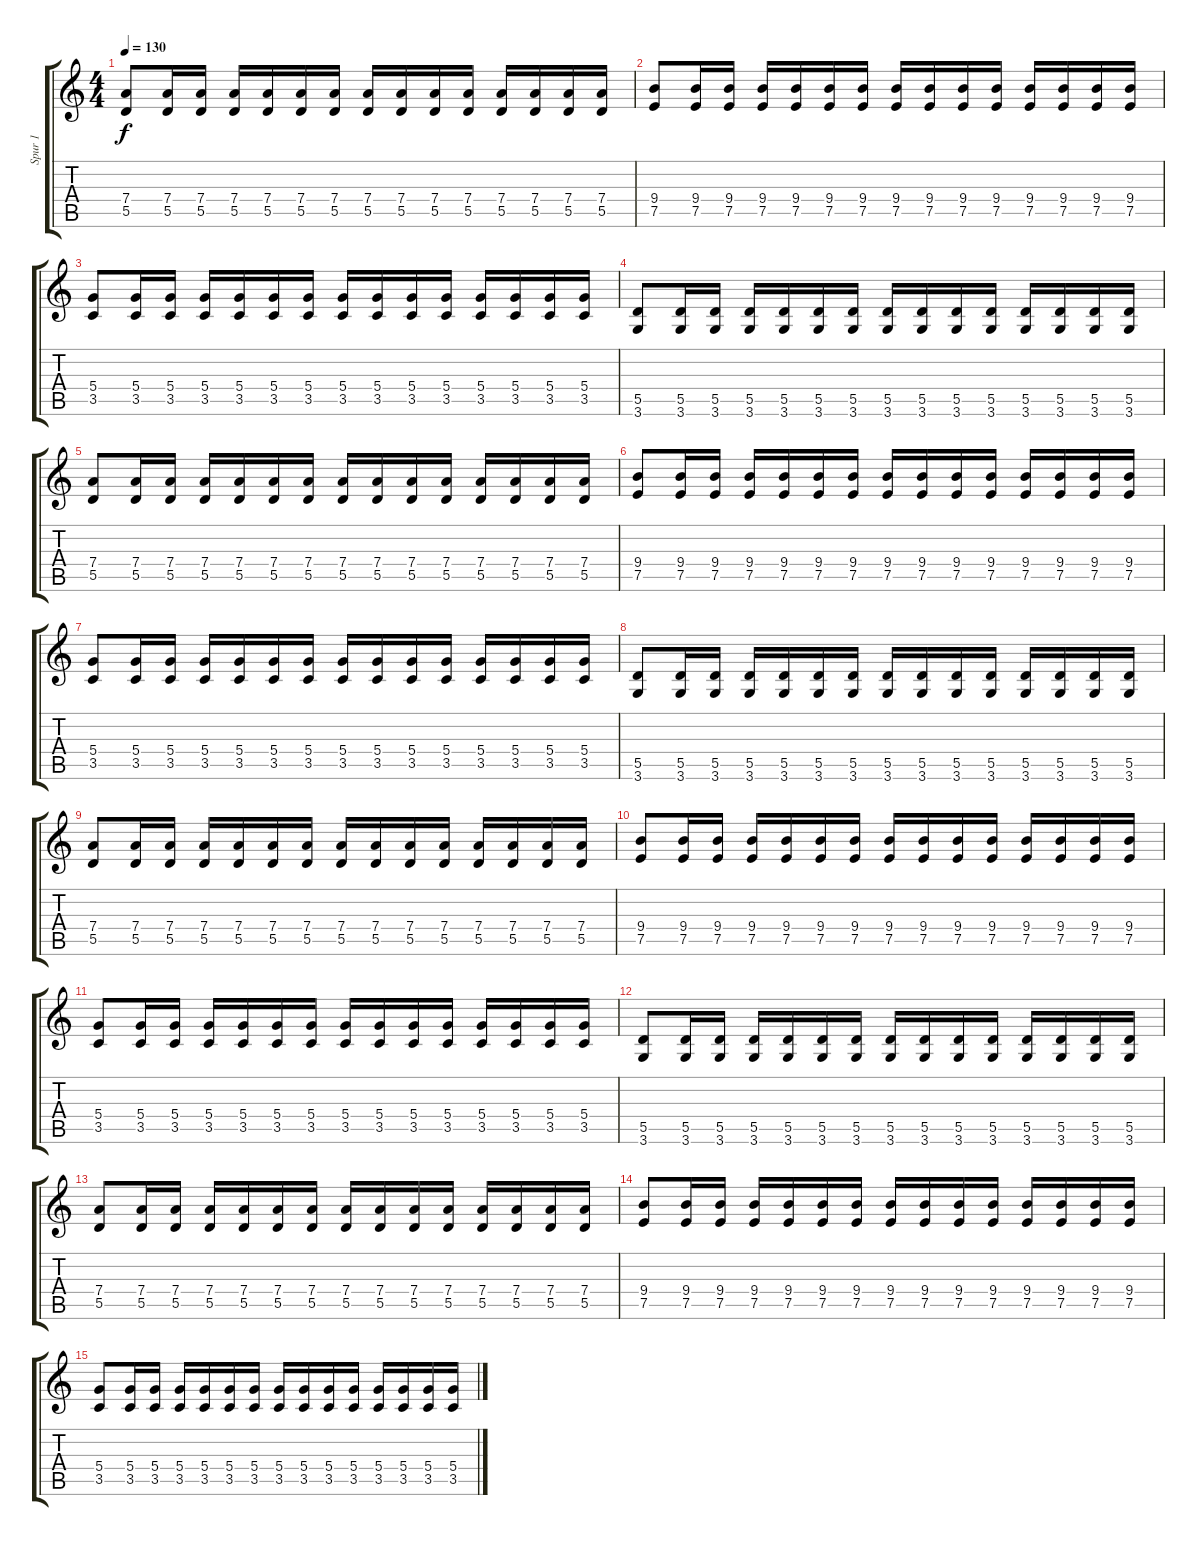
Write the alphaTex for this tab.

\track ("Spur 1" "Spur 1") {instrument distortionguitar}
\staff {score tabs}
\tuning (E4 B3 G3 D3 A2 E2) {hide}
\ts (4 4)
\tempo 130
\clef g2
\ks c
(7.4 5.5).8{dy f} (7.4 5.5).16 (7.4 5.5).16 (7.4 5.5).16 (7.4 5.5).16 (7.4 5.5).16 (7.4 5.5).16 (7.4 5.5).16 (7.4 5.5).16 (7.4 5.5).16 (7.4 5.5).16 (7.4 5.5).16 (7.4 5.5).16 (7.4 5.5).16 (7.4 5.5).16 |
(9.4 7.5).8 (9.4 7.5).16 (9.4 7.5).16 (9.4 7.5).16 (9.4 7.5).16 (9.4 7.5).16 (9.4 7.5).16 (9.4 7.5).16 (9.4 7.5).16 (9.4 7.5).16 (9.4 7.5).16 (9.4 7.5).16 (9.4 7.5).16 (9.4 7.5).16 (9.4 7.5).16 |
(5.4 3.5).8 (5.4 3.5).16 (5.4 3.5).16 (5.4 3.5).16 (5.4 3.5).16 (5.4 3.5).16 (5.4 3.5).16 (5.4 3.5).16 (5.4 3.5).16 (5.4 3.5).16 (5.4 3.5).16 (5.4 3.5).16 (5.4 3.5).16 (5.4 3.5).16 (5.4 3.5).16 |
(5.5 3.6).8 (5.5 3.6).16 (5.5 3.6).16 (5.5 3.6).16 (5.5 3.6).16 (5.5 3.6).16 (5.5 3.6).16 (5.5 3.6).16 (5.5 3.6).16 (5.5 3.6).16 (5.5 3.6).16 (5.5 3.6).16 (5.5 3.6).16 (5.5 3.6).16 (5.5 3.6).16 |
(7.4 5.5).8 (7.4 5.5).16 (7.4 5.5).16 (7.4 5.5).16 (7.4 5.5).16 (7.4 5.5).16 (7.4 5.5).16 (7.4 5.5).16 (7.4 5.5).16 (7.4 5.5).16 (7.4 5.5).16 (7.4 5.5).16 (7.4 5.5).16 (7.4 5.5).16 (7.4 5.5).16 |
(9.4 7.5).8 (9.4 7.5).16 (9.4 7.5).16 (9.4 7.5).16 (9.4 7.5).16 (9.4 7.5).16 (9.4 7.5).16 (9.4 7.5).16 (9.4 7.5).16 (9.4 7.5).16 (9.4 7.5).16 (9.4 7.5).16 (9.4 7.5).16 (9.4 7.5).16 (9.4 7.5).16 |
(5.4 3.5).8 (5.4 3.5).16 (5.4 3.5).16 (5.4 3.5).16 (5.4 3.5).16 (5.4 3.5).16 (5.4 3.5).16 (5.4 3.5).16 (5.4 3.5).16 (5.4 3.5).16 (5.4 3.5).16 (5.4 3.5).16 (5.4 3.5).16 (5.4 3.5).16 (5.4 3.5).16 |
(5.5 3.6).8 (5.5 3.6).16 (5.5 3.6).16 (5.5 3.6).16 (5.5 3.6).16 (5.5 3.6).16 (5.5 3.6).16 (5.5 3.6).16 (5.5 3.6).16 (5.5 3.6).16 (5.5 3.6).16 (5.5 3.6).16 (5.5 3.6).16 (5.5 3.6).16 (5.5 3.6).16 |
(7.4 5.5).8 (7.4 5.5).16 (7.4 5.5).16 (7.4 5.5).16 (7.4 5.5).16 (7.4 5.5).16 (7.4 5.5).16 (7.4 5.5).16 (7.4 5.5).16 (7.4 5.5).16 (7.4 5.5).16 (7.4 5.5).16 (7.4 5.5).16 (7.4 5.5).16 (7.4 5.5).16 |
(9.4 7.5).8 (9.4 7.5).16 (9.4 7.5).16 (9.4 7.5).16 (9.4 7.5).16 (9.4 7.5).16 (9.4 7.5).16 (9.4 7.5).16 (9.4 7.5).16 (9.4 7.5).16 (9.4 7.5).16 (9.4 7.5).16 (9.4 7.5).16 (9.4 7.5).16 (9.4 7.5).16 |
(5.4 3.5).8 (5.4 3.5).16 (5.4 3.5).16 (5.4 3.5).16 (5.4 3.5).16 (5.4 3.5).16 (5.4 3.5).16 (5.4 3.5).16 (5.4 3.5).16 (5.4 3.5).16 (5.4 3.5).16 (5.4 3.5).16 (5.4 3.5).16 (5.4 3.5).16 (5.4 3.5).16 |
(5.5 3.6).8 (5.5 3.6).16 (5.5 3.6).16 (5.5 3.6).16 (5.5 3.6).16 (5.5 3.6).16 (5.5 3.6).16 (5.5 3.6).16 (5.5 3.6).16 (5.5 3.6).16 (5.5 3.6).16 (5.5 3.6).16 (5.5 3.6).16 (5.5 3.6).16 (5.5 3.6).16 |
(7.4 5.5).8 (7.4 5.5).16 (7.4 5.5).16 (7.4 5.5).16 (7.4 5.5).16 (7.4 5.5).16 (7.4 5.5).16 (7.4 5.5).16 (7.4 5.5).16 (7.4 5.5).16 (7.4 5.5).16 (7.4 5.5).16 (7.4 5.5).16 (7.4 5.5).16 (7.4 5.5).16 |
(9.4 7.5).8 (9.4 7.5).16 (9.4 7.5).16 (9.4 7.5).16 (9.4 7.5).16 (9.4 7.5).16 (9.4 7.5).16 (9.4 7.5).16 (9.4 7.5).16 (9.4 7.5).16 (9.4 7.5).16 (9.4 7.5).16 (9.4 7.5).16 (9.4 7.5).16 (9.4 7.5).16 |
(5.4 3.5).8 (5.4 3.5).16 (5.4 3.5).16 (5.4 3.5).16 (5.4 3.5).16 (5.4 3.5).16 (5.4 3.5).16 (5.4 3.5).16 (5.4 3.5).16 (5.4 3.5).16 (5.4 3.5).16 (5.4 3.5).16 (5.4 3.5).16 (5.4 3.5).16 (5.4 3.5).16
